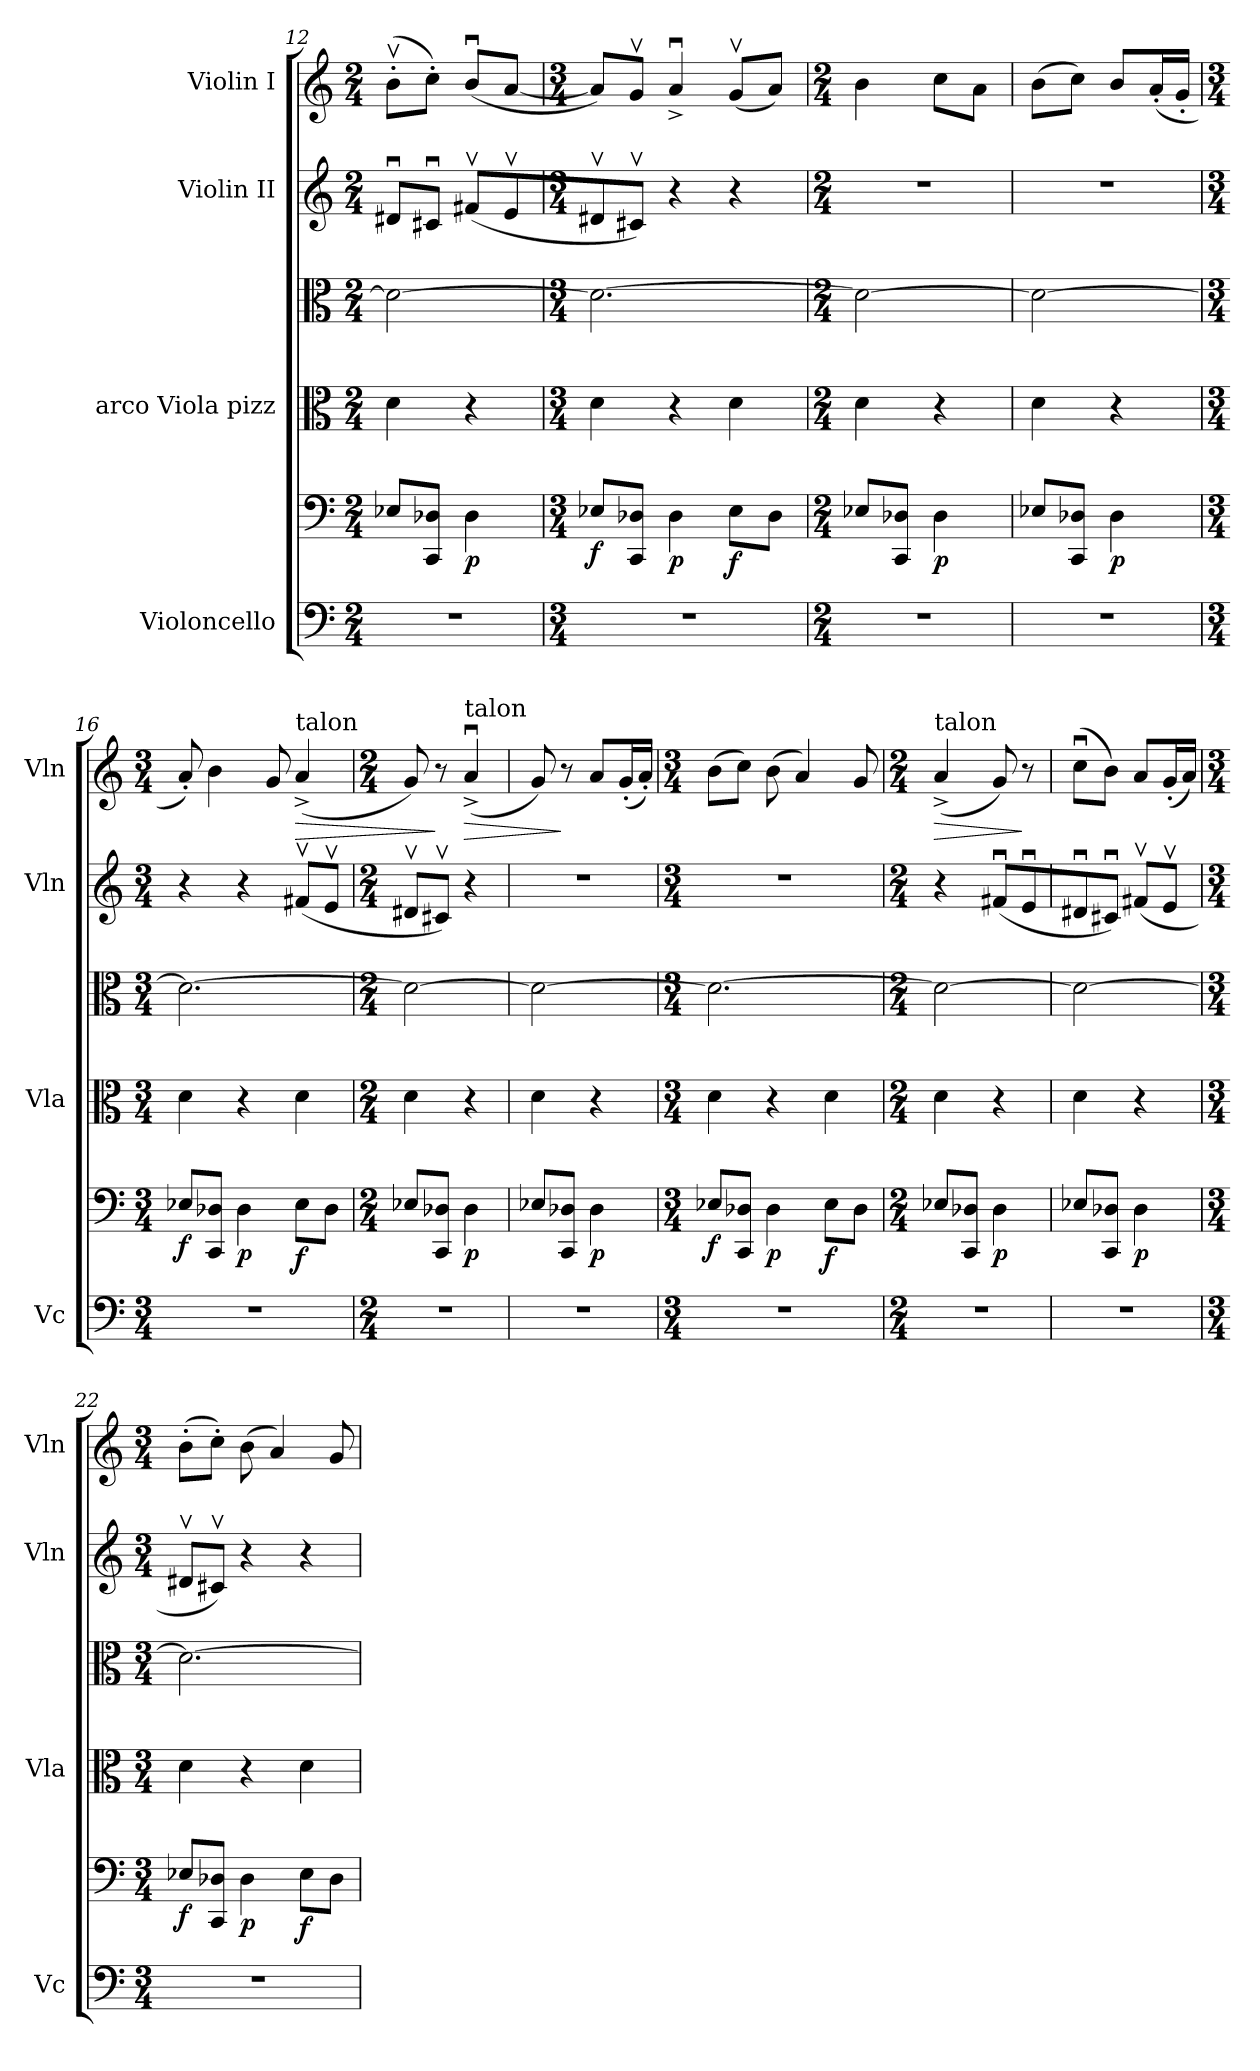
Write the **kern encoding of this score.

**kern	**kern	**dynam	**kern	**kern	**kern	**kern	**dynam
*part4	*part4	*part4	*part3	*part3	*part2	*part1	*part1
*staff6	*staff5	*staff5/6	*staff4	*staff3	*staff2	*staff1	*staff1
*I"Violoncello	*	*	*I"arco Viola                 pizz	*	*I"Violin II	*I"Violin I	*
*I'Vc	*	*	*I'Vla	*	*I'Vln	*I'Vln	*
*clefF4	*clefF4	*	*clefC3	*clefC3	*clefG2	*clefG2	*
*k[]	*k[]	*	*k[]	*k[]	*k[]	*k[]	*
*M2/4	*M2/4	*	*M2/4	*M2/4	*M2/4	*M2/4	*
=12	=12	=12	=12	=12	=12	=12	=12
2r	8E-X/L	.	4d\	2d\_	8d#Xu/L	(8bv'\L	.
.	8CC/ 8D-X/J	.	.	.	8c#Xu/J	8cc'\J)	.
!	!	!LO:DY:b	!	!	!	!	!
.	4D-\	p	4r	.	(8f#Xv/L	(8bu/L	.
.	.	.	.	.	8ev/	[8a/J	.
=13	=13	=13	=13	=13	=13	=13	=13
*M3/4	*M3/4	*	*M3/4	*M3/4	*M3/4	*M3/4	*
!	!	!LO:DY:b	!	!	!	!	!
2.r	8E-X/L	f	4d\	2.d\_	8d#Xv/	8a/L])	.
.	8CC/ 8D-X/J	.	.	.	8c#Xv/J)	8gv/J	.
!	!	!LO:DY:b	!	!	!	!	!
.	4D-\	p	4r	.	4r	4au^/	.
!	!	!LO:DY:b	!	!	!	!	!
.	8E-\L	f	4d\	.	4r	(8gv/L	.
.	8D-\J	.	.	.	.	8a/J)	.
=14	=14	=14	=14	=14	=14	=14	=14
*M2/4	*M2/4	*	*M2/4	*M2/4	*M2/4	*M2/4	*
2r	8E-X/L	.	4d\	2d\_	2r	4b\	.
.	8CC/ 8D-X/J	.	.	.	.	.	.
!	!	!LO:DY:b	!	!	!	!	!
.	4D-\	p	4r	.	.	8cc\L	.
.	.	.	.	.	.	8a\J	.
=15	=15	=15	=15	=15	=15	=15	=15
2r	8E-X/L	.	4d\	2d\_	2r	(8b\L	.
.	8CC/ 8D-X/J	.	.	.	.	8cc\J)	.
!	!	!LO:DY:b	!	!	!	!	!
.	4D-\	p	4r	.	.	8b/L	.
.	.	.	.	.	.	(16a'/L	.
.	.	.	.	.	.	16g'/JJ	.
=16	=16	=16	=16	=16	=16	=16	=16
*M3/4	*M3/4	*	*M3/4	*M3/4	*M3/4	*M3/4	*
!	!	!LO:DY:b	!	!	!	!	!
2.r	8E-X/L	f	4d\	2.d\_	4r	8a'/)	.
.	8CC/ 8D-X/J	.	.	.	.	4b\	.
!	!	!LO:DY:b	!	!	!	!	!
.	4D-\	p	4r	.	4r	.	.
.	.	.	.	.	.	8g/	.
!	!	!	!	!	!	!LO:TX:a:t=talon	!
!	!	!LO:DY:b	!	!	!	!	!LO:HP:b
.	8E-\L	f	4d\	.	(8f#Xv/L	(4a^/	>
.	8D-\J	.	.	.	8ev/J	.	.
!!LO:LB:g=z
=17	=17	=17	=17	=17	=17	=17	=17
*M2/4	*M2/4	*	*M2/4	*M2/4	*M2/4	*M2/4	*
2r	8E-X/L	.	4d\	2d\_	8d#Xv/L	8g/)	.
.	8CC/ 8D-X/J	.	.	.	8c#Xv/J)	8r	]
!	!	!	!	!	!	!LO:TX:a:t=talon	!
!	!	!LO:DY:b	!	!	!	!	!LO:HP:b
.	4D-\	p	4r	.	4r	(4au^/	>
=18	=18	=18	=18	=18	=18	=18	=18
2r	8E-X/L	.	4d\	2d\_	2r	8g/)	.
.	8CC/ 8D-X/J	.	.	.	.	8r	]
!	!	!LO:DY:b	!	!	!	!	!
.	4D-\	p	4r	.	.	8a/L	.
.	.	.	.	.	.	(16g'/L	.
.	.	.	.	.	.	16a'/JJ)	.
=19	=19	=19	=19	=19	=19	=19	=19
*M3/4	*M3/4	*	*M3/4	*M3/4	*M3/4	*M3/4	*
!	!	!LO:DY:b	!	!	!	!	!
2.r	8E-X/L	f	4d\	2.d\_	2.r	(8b\L	.
.	8CC/ 8D-X/J	.	.	.	.	8cc\J)	.
!	!	!LO:DY:b	!	!	!	!	!
.	4D-\	p	4r	.	.	(8b\	.
.	.	.	.	.	.	4a/)	.
!	!	!LO:DY:b	!	!	!	!	!
.	8E-\L	f	4d\	.	.	.	.
.	8D-\J	.	.	.	.	8g/	.
=20	=20	=20	=20	=20	=20	=20	=20
*M2/4	*M2/4	*	*M2/4	*M2/4	*M2/4	*M2/4	*
!	!	!	!	!	!	!LO:TX:a:t=talon	!
!	!	!	!	!	!	!	!LO:HP:b
2r	8E-X/L	.	4d\	2d\_	4r	(4a^/	>
.	8CC/ 8D-X/J	.	.	.	.	.	.
!	!	!LO:DY:b	!	!	!	!	!
.	4D-\	p	4r	.	(8f#Xu/L	8g/)	.
.	.	.	.	.	8eu/	8r	]
=21	=21	=21	=21	=21	=21	=21	=21
2r	8E-X/L	.	4d\	2d\_	8d#Xu/	(8ccu\L	.
.	8CC/ 8D-X/J	.	.	.	8c#Xu/J)	8b\J)	.
!	!	!LO:DY:b	!	!	!	!	!
.	4D-\	p	4r	.	(8f#Xv/L	8a/L	.
.	.	.	.	.	8ev/J	(16g'/L	.
.	.	.	.	.	.	16a/JJ)	.
=22	=22	=22	=22	=22	=22	=22	=22
*M3/4	*M3/4	*	*M3/4	*M3/4	*M3/4	*M3/4	*
!	!	!LO:DY:b	!	!	!	!	!
2.r	8E-X/L	f	4d\	2.d\_	8d#Xv/L	(8b'\L	.
.	8CC/ 8D-X/J	.	.	.	8c#Xv/J)	8cc'\J)	.
!	!	!LO:DY:b	!	!	!	!	!
.	4D-\	p	4r	.	4r	(8b\	.
.	.	.	.	.	.	4a/)	.
!	!	!LO:DY:b	!	!	!	!	!
.	8E-\L	f	4d\	.	4r	.	.
.	8D-\J	.	.	.	.	8g/	.
=	=	=	=	=	=	=	=
*-	*-	*-	*-	*-	*-	*-	*-
